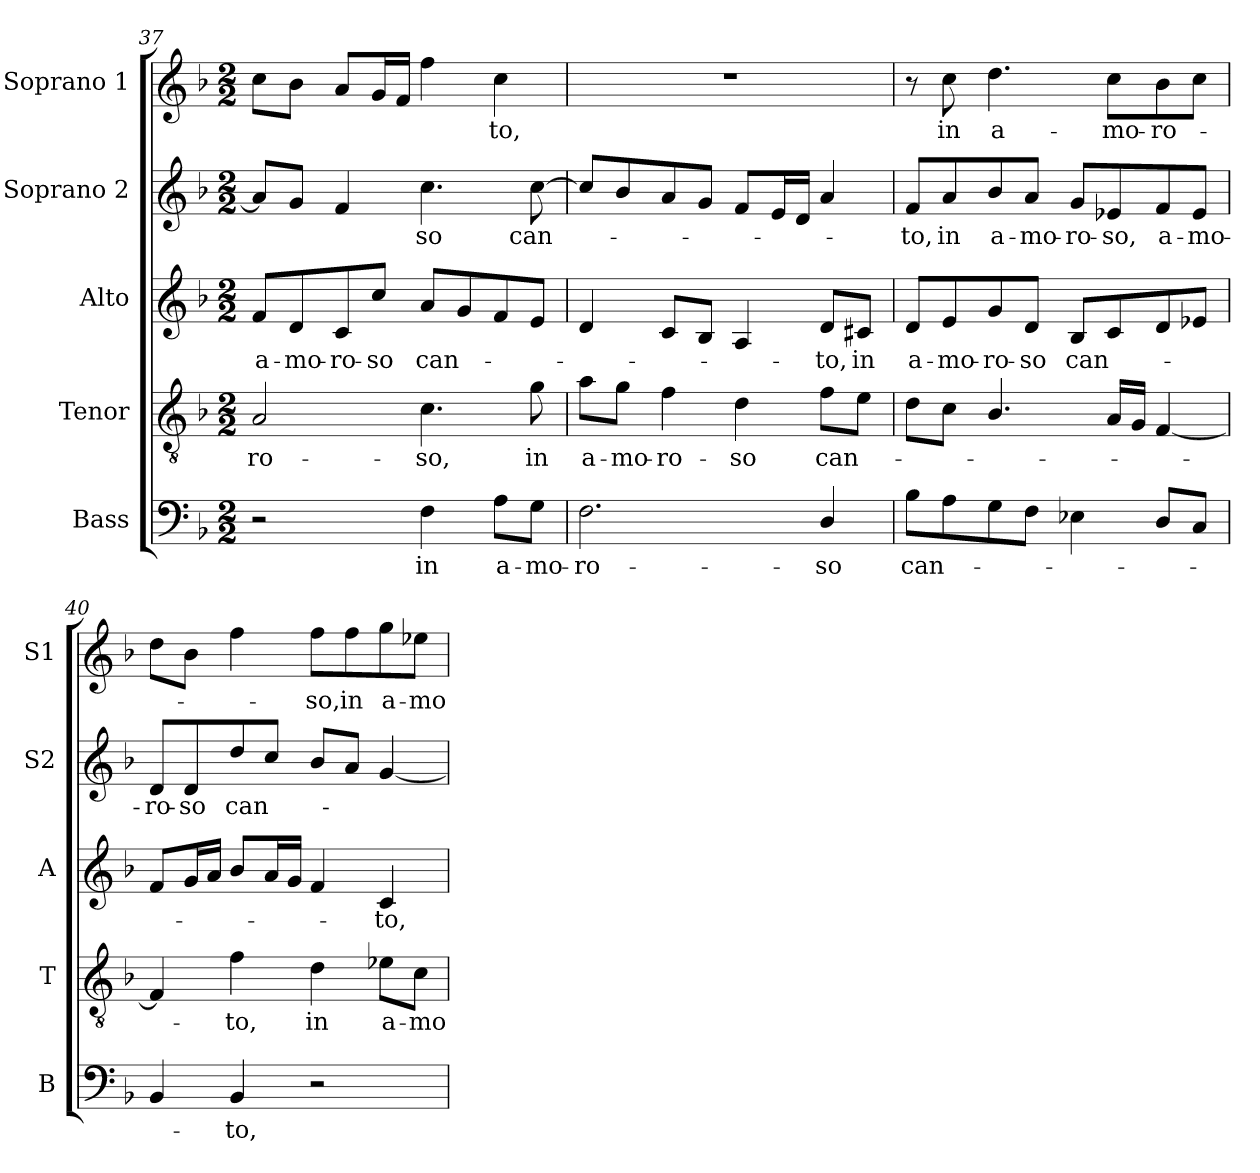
**kern	**text	**kern	**text	**kern	**text	**kern	**text	**kern	**text
*part5	*part5	*part4	*part4	*part3	*part3	*part2	*part2	*part1	*part1
*staff5	*staff5	*staff4	*staff4	*staff3	*staff3	*staff2	*staff2	*staff1	*staff1
*I"Bass	*	*I"Tenor	*	*I"Alto	*	*I"Soprano 2	*	*I"Soprano 1	*
*I'B	*	*I'T	*	*I'A	*	*I'S2	*	*I'S1	*
!!LO:LB:g=z
*clefF4	*	*clefGv2	*	*clefG2	*	*clefG2	*	*clefG2	*
*	*	*ITrd7c12	*	*	*	*	*	*	*
*k[b-]	*	*k[b-]	*	*k[b-]	*	*k[b-]	*	*k[b-]	*
*F:	*	*F:	*	*F:	*	*F:	*	*F:	*
*M2/2	*	*M2/2	*	*M2/2	*	*M2/2	*	*M2/2	*
=37	=37	=37	=37	=37	=37	=37	=37	=37	=37
!	!	!	!LO:LY:b:color=#000000	!	!	!	!	!	!
!	!	!	!	!	!LO:LY:b:color=#000000	!	!	!	!
2r	.	2AAi/	-ro-	8fi/L	a-	8ai/L]	.	8cci\L	.
!	!	!	!	!	!LO:LY:b:color=#000000	!	!	!	!
.	.	.	.	8di/	-mo-	8gi/J	.	8b-i\J	.
!	!	!	!	!	!LO:LY:b:color=#000000	!	!	!	!
.	.	.	.	8ci/	-ro-	4fi/	.	8ai/L	.
!	!	!	!	!	!LO:LY:b:color=#000000	!	!	!	!
.	.	.	.	8cci/J	-so	.	.	16gi/L	.
.	.	.	.	.	.	.	.	16fi/JJ	.
!	!LO:LY:b:color=#000000	!	!	!	!	!	!	!	!
!	!	!	!LO:LY:b:color=#000000	!	!	!	!	!	!
!	!	!	!	!	!LO:LY:b:color=#000000	!	!	!	!
!	!	!	!	!	!	!	!LO:LY:b:color=#000000	!	!
4Fi\	in	4.Ci\	-so,	8ai/L	can-	4.cci\	-so	4ffi\	.
.	.	.	.	8gi/	.	.	.	.	.
!	!LO:LY:b:color=#000000	!	!	!	!	!	!	!	!
!	!	!	!	!	!	!	!	!	!LO:LY:b:color=#000000
8Ai\L	a-	.	.	8fi/	.	.	.	4cci\	-to,
!	!LO:LY:b:color=#000000	!	!	!	!	!	!	!	!
!	!	!	!LO:LY:b:color=#000000	!	!	!	!	!	!
!	!	!	!	!	!	!	!LO:LY:b:color=#000000	!	!
8Gi\J	-mo-	8Gi\	in	8ei/J	.	[8cci\	can-	.	.
=38	=38	=38	=38	=38	=38	=38	=38	=38	=38
!	!LO:LY:b:color=#000000	!	!	!	!	!	!	!	!
!	!	!	!LO:LY:b:color=#000000	!	!	!	!	!	!
2.Fi\	-ro-	8Ai\L	a-	4di/	.	8cci/L]	.	1r	.
!	!	!	!LO:LY:b:color=#000000	!	!	!	!	!	!
.	.	8Gi\J	-mo-	.	.	8b-i/	.	.	.
!	!	!	!LO:LY:b:color=#000000	!	!	!	!	!	!
.	.	4Fi\	-ro-	8ci/L	.	8ai/	.	.	.
.	.	.	.	8B-i/J	.	8gi/J	.	.	.
!	!	!	!LO:LY:b:color=#000000	!	!	!	!	!	!
.	.	4Di\	-so	4Ai/	.	8fi/L	.	.	.
.	.	.	.	.	.	16ei/L	.	.	.
.	.	.	.	.	.	16di/JJ	.	.	.
!	!LO:LY:b:color=#000000	!	!	!	!	!	!	!	!
!	!	!	!LO:LY:b:color=#000000	!	!	!	!	!	!
!	!	!	!	!	!LO:LY:b:color=#000000	!	!	!	!
4Di/	-so	8Fi\L	can-	8di/L	-to,	4ai/	.	.	.
!	!	!	!	!	!LO:LY:b:color=#000000	!	!	!	!
.	.	8Ei\J	.	8c#Xi/J	in	.	.	.	.
=39	=39	=39	=39	=39	=39	=39	=39	=39	=39
!	!LO:LY:b:color=#000000	!	!	!	!	!	!	!	!
!	!	!	!	!	!LO:LY:b:color=#000000	!	!	!	!
!	!	!	!	!	!	!	!LO:LY:b:color=#000000	!	!
8B-i\L	can-	8Di\L	.	8di/L	a-	8fi/L	-to,	8r	.
!	!	!	!	!	!LO:LY:b:color=#000000	!	!	!	!
!	!	!	!	!	!	!	!LO:LY:b:color=#000000	!	!
!	!	!	!	!	!	!	!	!	!LO:LY:b:color=#000000
8Ai\	.	8Ci\J	.	8ei/	-mo-	8ai/	in	8cci\	in
!	!	!	!	!	!LO:LY:b:color=#000000	!	!	!	!
!	!	!	!	!	!	!	!LO:LY:b:color=#000000	!	!
!	!	!	!	!	!	!	!	!	!LO:LY:b:color=#000000
8Gi\	.	4.BB-i/	.	8gi/	-ro-	8b-i/	a-	4.ddi\	a-
!	!	!	!	!	!LO:LY:b:color=#000000	!	!	!	!
!	!	!	!	!	!	!	!LO:LY:b:color=#000000	!	!
8Fi\J	.	.	.	8di/J	-so	8ai/J	-mo-	.	.
!	!	!	!	!	!LO:LY:b:color=#000000	!	!	!	!
!	!	!	!	!	!	!	!LO:LY:b:color=#000000	!	!
4E-Xi\	.	.	.	8B-i/L	can-	8gi/L	-ro-	.	.
!	!	!	!	!	!	!	!LO:LY:b:color=#000000	!	!
!	!	!	!	!	!	!	!	!	!LO:LY:b:color=#000000
.	.	16AAi/LL	.	8ci/	.	8e-Xi/	-so,	8cci\L	-mo-
.	.	16GGi/JJ	.	.	.	.	.	.	.
!	!	!	!	!	!	!	!LO:LY:b:color=#000000	!	!
!	!	!	!	!	!	!	!	!	!LO:LY:b:color=#000000
8Di/L	.	[4FFi/	.	8di/	.	8fi/	a-	8b-i\	-ro-
!	!	!	!	!	!	!	!LO:LY:b:color=#000000	!	!
8Ci/J	.	.	.	8e-Xi/J	.	8e-i/J	-mo-	8cci\J	.
=40	=40	=40	=40	=40	=40	=40	=40	=40	=40
!	!	!	!	!	!	!	!LO:LY:b:color=#000000	!	!
4BB-i/	.	4FFi/]	.	8fi/L	.	8di/L	-ro-	8ddi\L	.
!	!	!	!	!	!	!	!LO:LY:b:color=#000000	!	!
.	.	.	.	16gi/L	.	8di/	-so	8b-i\J	.
.	.	.	.	16ai/JJ	.	.	.	.	.
!	!LO:LY:b:color=#000000	!	!	!	!	!	!	!	!
!	!	!	!LO:LY:b:color=#000000	!	!	!	!	!	!
!	!	!	!	!	!	!	!LO:LY:b:color=#000000	!	!
4BB-i/	-to,	4Fi\	-to,	8b-i/L	.	8ddi/	can-	4ffi\	.
.	.	.	.	16ai/L	.	8cci/J	.	.	.
.	.	.	.	16gi/JJ	.	.	.	.	.
!	!	!	!LO:LY:b:color=#000000	!	!	!	!	!	!
!	!	!	!	!	!	!	!	!	!LO:LY:b:color=#000000
2r	.	4Di\	in	4fi/	.	8b-i/L	.	8ffi\L	-so,
!	!	!	!	!	!	!	!	!	!LO:LY:b:color=#000000
.	.	.	.	.	.	8ai/J	.	8ffi\	in
!	!	!	!LO:LY:b:color=#000000	!	!	!	!	!	!
!	!	!	!	!	!LO:LY:b:color=#000000	!	!	!	!
!	!	!	!	!	!	!	!	!	!LO:LY:b:color=#000000
.	.	8E-Xi\L	a-	4ci/	-to,	[4gi/	.	8ggi\	a-
!	!	!	!LO:LY:b:color=#000000	!	!	!	!	!	!
!	!	!	!	!	!	!	!	!	!LO:LY:b:color=#000000
.	.	8Ci\J	-mo-	.	.	.	.	8ee-Xi\J	-mo-
=	=	=	=	=	=	=	=	=	=
*-	*-	*-	*-	*-	*-	*-	*-	*-	*-
